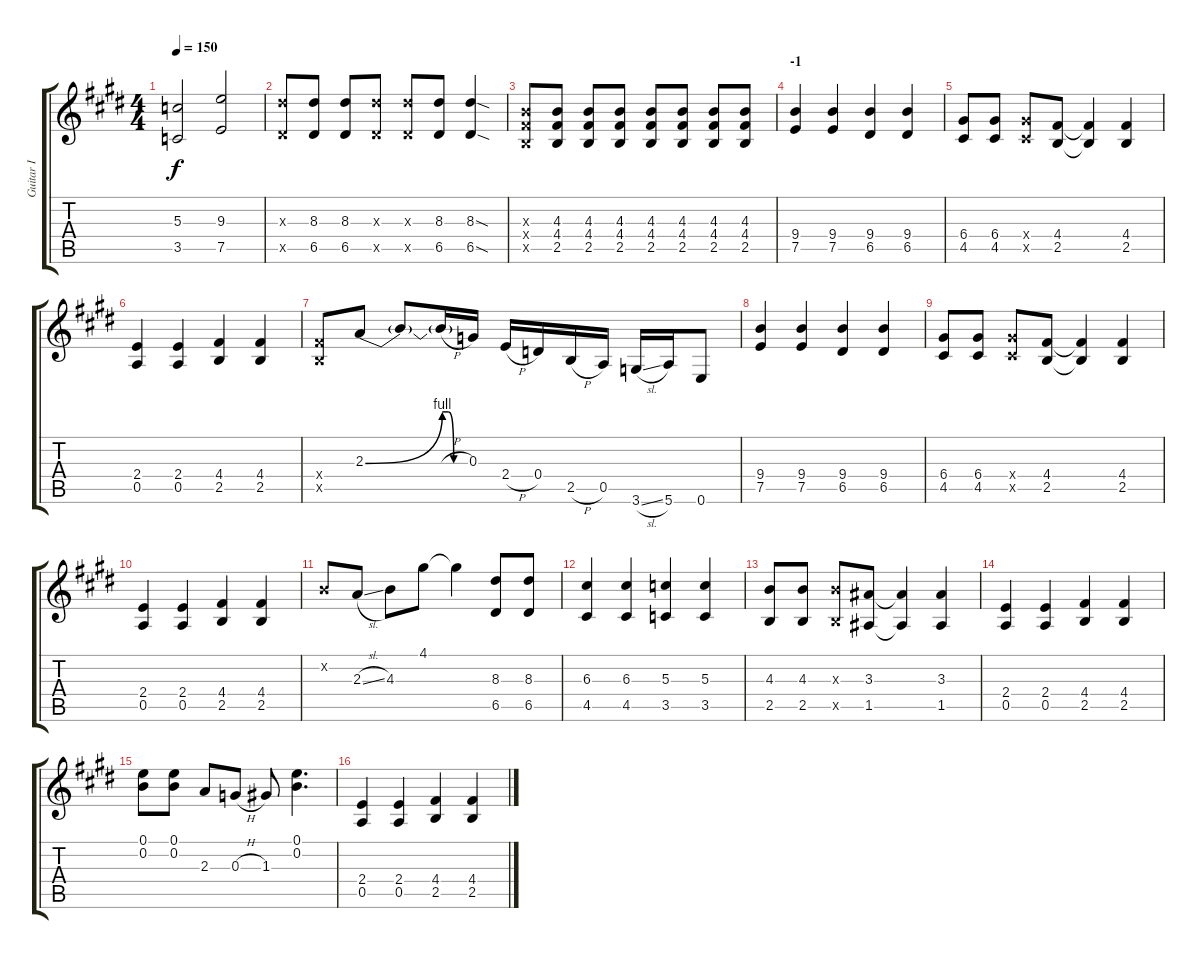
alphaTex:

\track ("Guitar I" "Guitar I") {instrument distortionguitar}
\staff {score tabs}
\tuning (E4 B3 G3 D3 A2 E2) {hide}
\ts (4 4)
\tempo 150
\clef g2
\ks e
(5.3 3.5).2{dy f} (9.3 7.5).2 |
(8.3{x} 6.5{x}).8 (8.3 6.5).8 (8.3 6.5).8 (8.3{x} 6.5{x}).8 (8.3{x} 6.5{x}).8 (8.3 6.5).8 (8.3{sod} 6.5{sod}).4 |
(4.3{x} 4.4{x} 2.5{x}).8 (4.3 4.4 2.5).8 (4.3 4.4 2.5).8 (4.3 4.4 2.5).8 (4.3 4.4 2.5).8 (4.3 4.4 2.5).8 (4.3 4.4 2.5).8 (4.3 4.4 2.5).8 |
\section ("" "-1")
(9.4 7.5).4 (9.4 7.5).4 (9.4 6.5).4 (9.4 6.5).4 |
(6.4 4.5).8 (6.4 4.5).8 (6.4{x} 4.5{x}).8 (4.4 2.5).8 (4.4{t} 2.5{t}).4 (4.4 2.5).4 |
(2.4 0.5).4 (2.4 0.5).4 (4.4 2.5).4 (4.4 2.5).4 |
(4.4{x} 2.5{x}).8 2.3{be (bend 0 0 60 4)}.8 2.3{t}.8 2.3{be (custom 0 4 15 4 30 0 60 0) h t}.16 0.3.16 2.4{h}.16 0.4.16 2.5{h}.16 0.5.16 3.6{sl}.16 5.6.16 0.6.8 |
(9.4 7.5).4 (9.4 7.5).4 (9.4 6.5).4 (9.4 6.5).4 |
(6.4 4.5).8 (6.4 4.5).8 (6.4{x} 4.5{x}).8 (4.4 2.5).8 (4.4{t} 2.5{t}).4 (4.4 2.5).4 |
(2.4 0.5).4 (2.4 0.5).4 (4.4 2.5).4 (4.4 2.5).4 |
0.2{x}.8 2.3{sl}.8 4.3.8 4.1.8 4.1{t}.4 (8.3 6.5).8 (8.3 6.5).8 |
(6.3 4.5).4 (6.3 4.5).4 (5.3 3.5).4 (5.3 3.5).4 |
(4.3 2.5).8 (4.3 2.5).8 (4.3{x} 2.5{x}).8 (3.3 1.5).8 (3.3{t} 1.5{t}).4 (3.3 1.5).4 |
(2.4 0.5).4 (2.4 0.5).4 (4.4 2.5).4 (4.4 2.5).4 |
(0.1 0.2).8 (0.1 0.2).8 2.3.8 0.3{h}.8 1.3.8 (0.1 0.2).4{d} |
(2.4 0.5).4 (2.4 0.5).4 (4.4 2.5).4 (4.4 2.5).4
